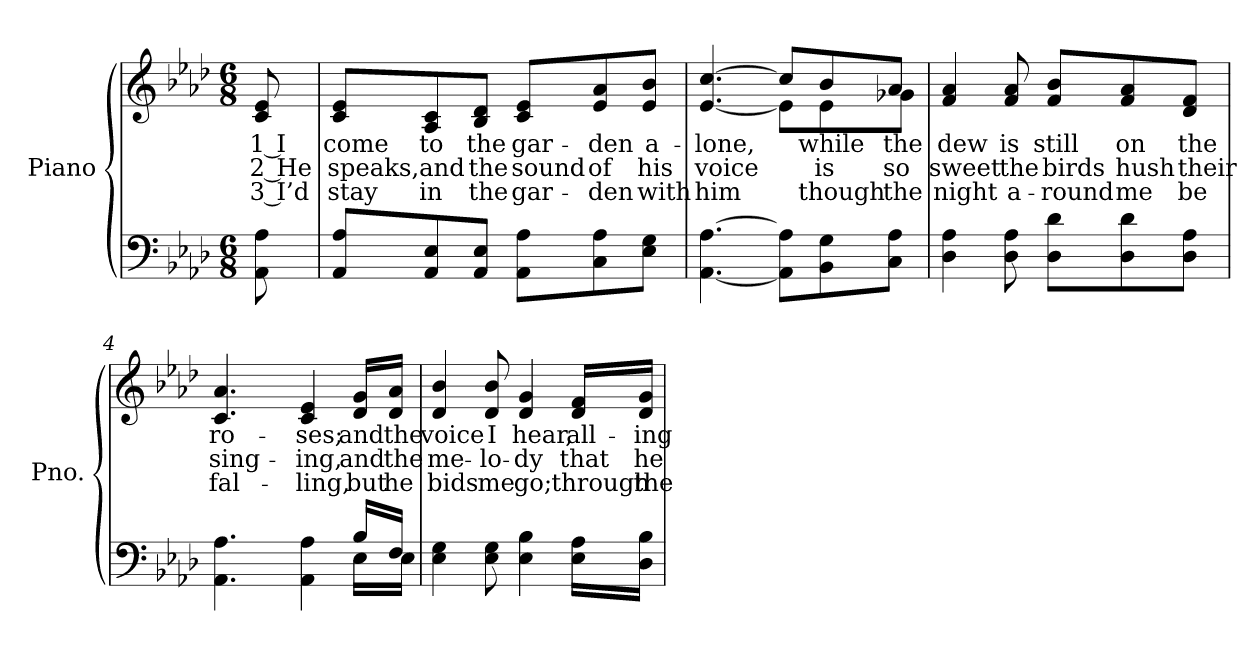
**kern	**kern	**text	**text	**text
*part2	*part1	*part1	*part1	*part1
*staff2	*staff1	*staff1	*staff1	*staff1
*I"Piano	*I"Piano	*	*	*
*I'Pno.	*I'Pno.	*	*	*
!!LO:PB:g=z
*clefF4	*clefG2	*	*	*
*k[b-e-a-d-]	*k[b-e-a-d-]	*	*	*
*A-:	*A-:	*	*	*
*M6/8	*M6/8	*	*	*
=	=	=	=	=
!	!	!LO:LY:b:color=#000000	!LO:LY:b:color=#000000	!LO:LY:b:color=#000000
8AA-i\ 8A-i	8ci/ 8e-i	1 I	2 He	3 I’d
=1	=1	=1	=1	=1
!	!	!LO:LY:b:color=#000000	!LO:LY:b:color=#000000	!LO:LY:b:color=#000000
8AA-i/ 8A-i/L	8ci/ 8e-i/L	come	speaks,	stay
!	!	!LO:LY:b:color=#000000	!LO:LY:b:color=#000000	!LO:LY:b:color=#000000
8AA-i/ 8E-i/	8A-i/ 8ci/	to	and	in
!	!	!LO:LY:b:color=#000000	!LO:LY:b:color=#000000	!LO:LY:b:color=#000000
8AA-i/ 8E-i/J	8B-i/ 8d-i/J	the	the	the
!	!	!LO:LY:b:color=#000000	!LO:LY:b:color=#000000	!LO:LY:b:color=#000000
8AA-i\ 8A-i\L	8ci/ 8e-i/L	gar-	sound	gar-
!	!	!LO:LY:b:color=#000000	!LO:LY:b:color=#000000	!LO:LY:b:color=#000000
8Ci\ 8A-i\	8e-i/ 8a-i/	-den	of	-den
!	!	!LO:LY:b:color=#000000	!LO:LY:b:color=#000000	!LO:LY:b:color=#000000
8E-i\ 8Gi\J	8e-i/ 8b-i/J	a-	his	with
=2	=2	=2	=2	=2
!	!	!LO:LY:b:color=#000000	!LO:LY:b:color=#000000	!LO:LY:b:color=#000000
*	*^	*	*	*
[4.AA-i\ [4.A-i	[4.e-i/ [4.cci	4.ryy	-lone,	voice	him
8AA-i]\ 8A-i]\L	8cci/L]	8e-i\L]	.	.	.
!	!	!	!LO:LY:b:color=#000000	!LO:LY:b:color=#000000	!LO:LY:b:color=#000000
8BB-i\ 8Gi\	8b-i/	8e-i\	while	is	though
!	!	!	!LO:LY:b:color=#000000	!LO:LY:b:color=#000000	!LO:LY:b:color=#000000
8Ci\ 8A-i\J	8a-i/J	8g-Xi\J	the	so	the
*	*v	*v	*	*	*
!!LO:LB:g=z
=3	=3	=3	=3	=3
*	*^	*	*	*
!	!	!	!LO:LY:b:color=#000000	!LO:LY:b:color=#000000	!LO:LY:b:color=#000000
*	*v	*v	*	*	*
4D-i\ 4A-i	4fi/ 4a-i	dew	sweet	night
!	!	!LO:LY:b:color=#000000	!LO:LY:b:color=#000000	!LO:LY:b:color=#000000
8D-i\ 8A-i	8fi/ 8a-i	is	the	a-
!	!	!LO:LY:b:color=#000000	!LO:LY:b:color=#000000	!LO:LY:b:color=#000000
8D-i\ 8d-i\L	8fi/ 8b-i/L	still	birds	-round
!	!	!LO:LY:b:color=#000000	!LO:LY:b:color=#000000	!LO:LY:b:color=#000000
8D-i\ 8d-i\	8fi/ 8a-i/	on	hush	me
!	!	!LO:LY:b:color=#000000	!LO:LY:b:color=#000000	!LO:LY:b:color=#000000
8D-i\ 8A-i\J	8d-i/ 8fi/J	the	their	be
=4	=4	=4	=4	=4
*^	*	*	*	*
!	!	!	!LO:LY:b:color=#000000	!LO:LY:b:color=#000000	!LO:LY:b:color=#000000
4.AA-i\ 4.A-i	8ryy	4.ci/ 4.a-i	ro-	sing-	fal-
*v	*v	*	*	*	*
*^	*	*	*	*
!	!	!	!LO:LY:b:color=#000000	!LO:LY:b:color=#000000	!LO:LY:b:color=#000000
*v	*v	*	*	*	*
4AA-i\ 4A-i	4ci/ 4e-i	-ses;	-ing,	-ling,
*^	*	*	*	*
!	!	!	!LO:LY:b:color=#000000	!LO:LY:b:color=#000000	!LO:LY:b:color=#000000
16B-i/LL	16E-i\LL	16d-i/ 16gi/LL	and	and	but
!	!	!	!LO:LY:b:color=#000000	!LO:LY:b:color=#000000	!LO:LY:b:color=#000000
16Fi/JJ	16E-i\JJ	16d-i/ 16a-i/JJ	the	the	he
*v	*v	*	*	*	*
=5	=5	=5	=5	=5
*^	*	*	*	*
!	!	!	!LO:LY:b:color=#000000	!LO:LY:b:color=#000000	!LO:LY:b:color=#000000
*v	*v	*	*	*	*
4E-i\ 4Gi	4d-i/ 4b-i	voice	me-	bids
!	!	!LO:LY:b:color=#000000	!LO:LY:b:color=#000000	!LO:LY:b:color=#000000
8E-i\ 8Gi	8d-i/ 8b-i	I	-lo-	me
!	!	!LO:LY:b:color=#000000	!LO:LY:b:color=#000000	!LO:LY:b:color=#000000
4E-i\ 4B-i	4d-i/ 4gi	hear,	-dy	go;
!	!	!LO:LY:b:color=#000000	!LO:LY:b:color=#000000	!LO:LY:b:color=#000000
16E-i\ 16A-i\LL	16d-i/ 16fi/LL	all-	that	through
!	!	!LO:LY:b:color=#000000	!LO:LY:b:color=#000000	!LO:LY:b:color=#000000
16D-i\ 16B-i\JJ	16d-i/ 16gi/JJ	-ing	he	the
=	=	=	=	=
*-	*-	*-	*-	*-
